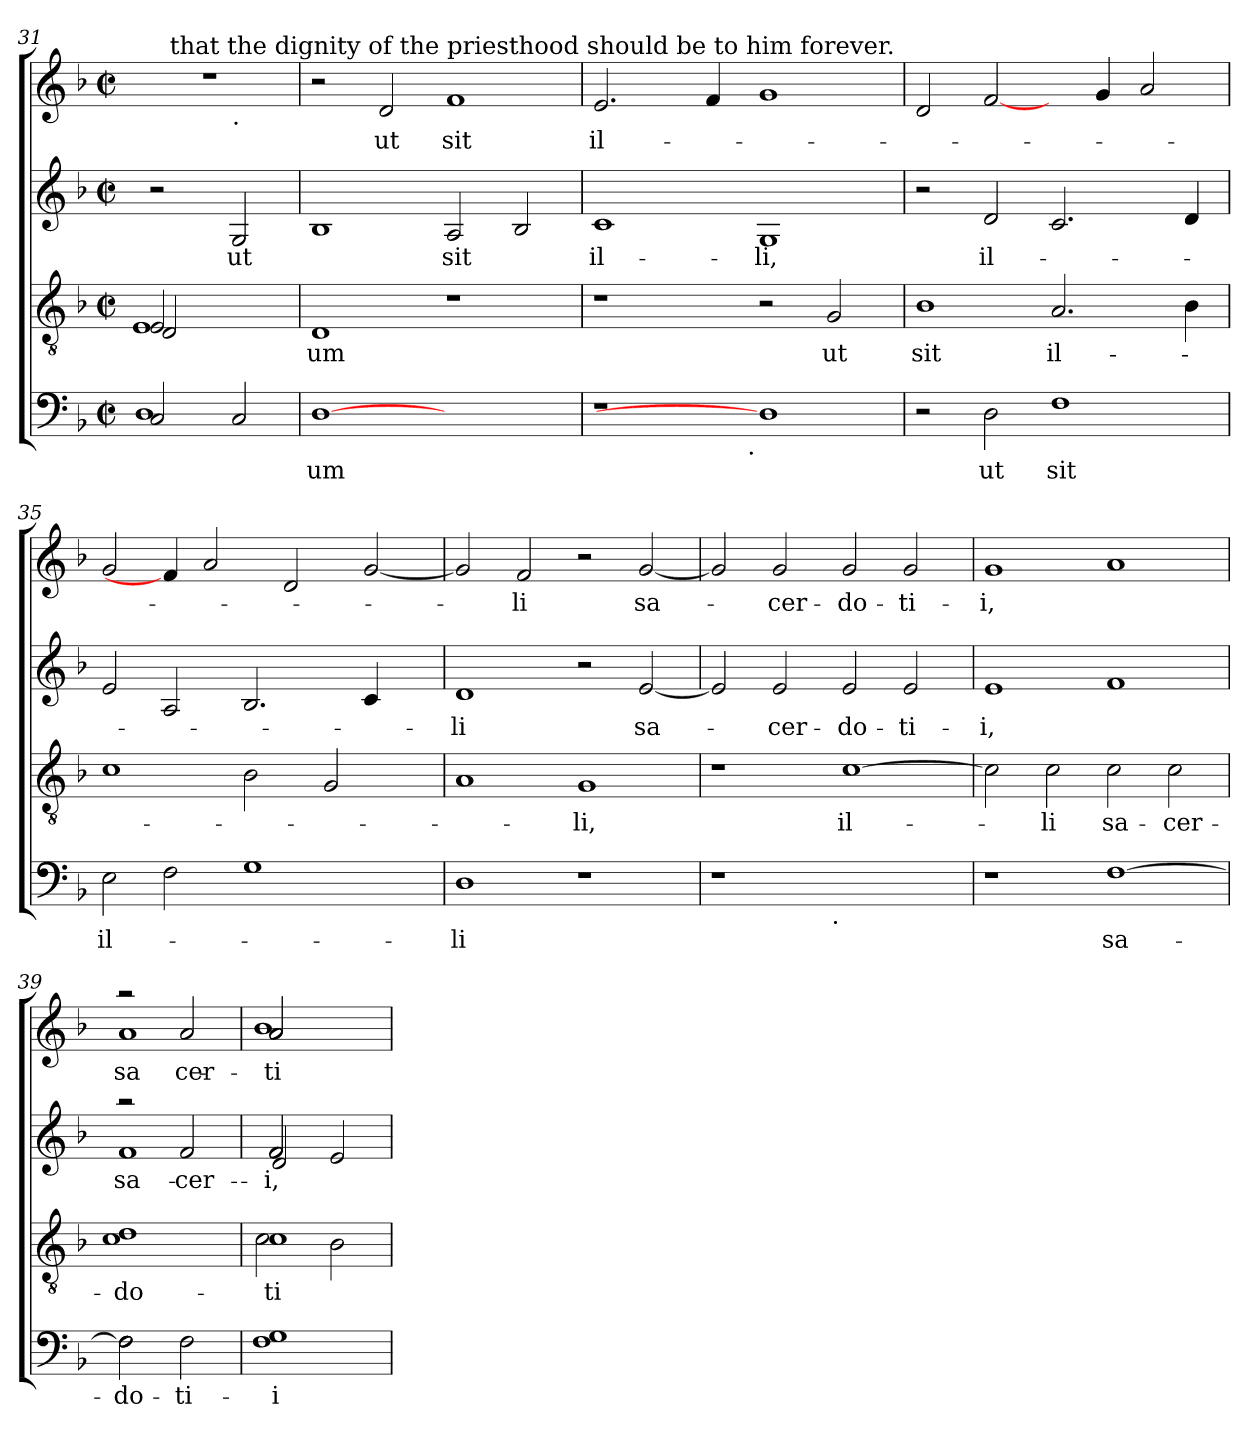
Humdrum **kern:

**kern	**text	**kern	**text	**kern	**text	**kern	**text
*part4	*part4	*part3	*part3	*part2	*part2	*part1	*part1
*staff4	*staff4	*staff3	*staff3	*staff2	*staff2	*staff1	*staff1
*clefF4	*	*clefGv2	*	*clefG2	*	*clefG2	*
*k[b-]	*	*k[b-]	*	*k[b-]	*	*k[b-]	*
*F:	*	*F:	*	*F:	*	*F:	*
*M2/2	*	*M2/2	*	*M2/2	*	*M2/2	*
*met(c|)	*	*met(c|)	*	*met(c|)	*	*met(c|)	*
=31	=31	=31	=31	=31	=31	=31	=31
*^	*	*^	*	*	*	*^	*
*	*	*	*	*^	*	*	*	*	*^	*
2C/	1D	.	2E/	2D/	1E	.	2r	.	1r	16ryy	2ryy	.
!	!	!	!	!	!	!	!	!	!	!LO:TX:a:t=that the dignity of the priesthood should be to him forever.	!	!
.	.	.	.	.	.	.	.	.	.	2...ryy	.	.
!	!	!	!	!	!	!	!	!	!	!	!LO:TX:b:t=.	!
!	!	!	!	!	!	!	!	!LO:LY:b	!	!	!	!
2C/	.	.	2ryy	2ryy	.	.	2G/	ut	.	.	2ryy	.
*v	*v	*	*	*	*	*	*	*	*	*	*	*
*	*	*	*v	*v	*	*	*	*	*	*	*
=32	=32	=32	=32	=32	=32	=32	=32	=32	=32	=32
!	!LO:LY:b	!	!	!LO:LY:b	!	!	!	!	!	!
*	*	*v	*v	*	*	*	*v	*v	*v	*
[1D	-um	1D	-um	1B-	.	2r	.
!	!	!	!	!	!	!	!LO:LY:b
.	.	.	.	.	.	2d/	ut
!	!	!	!	!	!LO:LY:b	!	!LO:LY:b
1ryy	.	1r	.	2A/	sit	1f	sit
.	.	.	.	2B-/	.	.	.
=33	=33	=33	=33	=33	=33	=33	=33
!	!	!	!	!	!LO:LY:b	!	!LO:LY:b
*^	*	*	*	*	*	*	*
1r	2ryy	.	1r	.	1c	il-	2.e/	il-
.	4...ryy	.	.	.	.	.	.	.
.	.	.	.	.	.	.	4f/	.
!	!LO:TX:b:t=.	!	!	!	!	!	!	!
.	1ryy	.	.	.	.	.	.	.
!	!	!	!	!	!	!LO:LY:b	!	!
1D]	.	.	2r	.	1G	-li,	1g	.
!	!	!	!	!LO:LY:b	!	!	!	!
.	.	.	2G/	ut	.	.	.	.
.	32ryy	.	.	.	.	.	.	.
=34	=34	=34	=34	=34	=34	=34	=34	=34
!	!	!	!	!LO:LY:b	!	!	!	!
*v	*v	*	*	*	*	*	*	*
2r	.	1B-	sit	2r	.	2d/	.
!	!LO:LY:b	!	!	!	!LO:LY:b	!	!
2D\	ut	.	.	2d/	il-	[2f/	.
!	!LO:LY:b	!	!LO:LY:b	!	!	!	!
1F	sit	2.A/	il-	2.c/	.	4ryy	.
.	.	.	.	.	.	4g/	.
.	.	.	.	.	.	2a/	.
.	.	4B-\	.	4d/	.	.	.
!!LO:LB:g=z
=35	=35	=35	=35	=35	=35	=35	=35
!	!LO:LY:b	!	!	!	!	!	!
2E\	il-	1c	.	2e/	.	2g/	.
2F\	.	.	.	2A/	.	4f/]	.
.	.	.	.	.	.	2a/	.
1G	.	2B-\	.	2.B-/	.	.	.
.	.	.	.	.	.	2d/	.
.	.	2G/	.	.	.	.	.
.	.	.	.	4c/	.	[<2g/	.
4ryy	.	4ryy	.	4ryy	.	.	.
=36	=36	=36	=36	=36	=36	=36	=36
!	!LO:LY:b	!	!	!	!LO:LY:b	!	!
1D	-li	1A	.	1d	-li	2g/]	.
!	!	!	!	!	!	!	!LO:LY:b
.	.	.	.	.	.	2f/	-li
!	!	!	!LO:LY:b	!	!	!	!
1r	.	1G	-li,	2r	.	2r	.
!	!	!	!	!	!LO:LY:b	!	!LO:LY:b
.	.	.	.	[<2e/	sa-	[<2g/	sa-
=37	=37	=37	=37	=37	=37	=37	=37
*^	*	*	*	*	*	*	*
1r	2ryy	.	1r	.	2e/]	.	2g/]	.
!	!	!	!	!	!	!LO:LY:b	!	!LO:LY:b
.	4...ryy	.	.	.	2e/	-cer-	2g/	-cer-
!	!LO:TX:b:t=.	!	!	!	!	!	!	!
.	1ryy	.	.	.	.	.	.	.
!	!	!	!	!LO:LY:b	!	!LO:LY:b	!	!LO:LY:b
1ryy	.	.	[>1c	il-	2e/	-do-	2g/	-do-
!	!	!	!	!	!	!LO:LY:b:rj	!	!LO:LY:b:rj
.	.	.	.	.	2e/	-ti-	2g/	-ti-
.	32ryy	.	.	.	.	.	.	.
=38	=38	=38	=38	=38	=38	=38	=38	=38
!	!	!	!	!	!	!LO:LY:b	!	!LO:LY:b
*v	*v	*	*	*	*	*	*	*
1r	.	2c\]	.	1e	-i,	1g	-i,
!	!	!	!LO:LY:b	!	!	!	!
.	.	2c\	-li	.	.	.	.
!	!LO:LY:b	!	!LO:LY:b	!	!	!	!
[>1F	sa-	2c\	sa-	1f	.	1a	.
!	!	!	!LO:LY:b:rj	!	!	!	!
.	.	2c\	-cer-	.	.	.	.
=39	=39	=39	=39	=39	=39	=39	=39
*^	*	*	*	*	*	*	*
!	!	!LO:LY:b	!	!	!	!	!	!
*	*^	*	*	*	*	*	*	*
!	!	!	!LO:LY:b	!	!LO:LY:b	!	!LO:LY:b	!	!LO:LY:b
*	*	*	*	*	*	*^	*	*^	*
2F\]	2F\	2F\	-do-	1c 1d	-do-	2raa	1f	-sa-	2raa	1a	-sa-
!	!	!	!LO:LY:b:rj	!	!	!	!	!LO:LY:b	!	!	!LO:LY:b
2F\	2ryy	2ryy	-ti-	.	.	2f/	.	cer-	2a/	.	cer-
*	*	*	*	*	*	*v	*v	*	*	*	*
*	*	*	*	*	*	*	*	*v	*v	*
=40	=40	=40	=40	=40	=40	=40	=40	=40	=40
!	!	!	!LO:LY:b:rj	!	!LO:LY:b	!	!LO:LY:b	!	!
*	*	*	*	*^	*	*^	*	*	*
!	!	!	!	!	!	!	!	!	!LO:LY:b:rj	!	!
*	*	*	*	*	*	*	*	*^	*	*	*
!	!	!	!	!	!	!	!	!	!	!LO:LY:b	!	!LO:LY:b
*	*	*	*	*	*	*	*	*	*	*	*^	*
!	!	!	!	!	!	!	!	!	!	!	!	!	!LO:LY:b
*	*	*	*	*	*	*	*	*	*	*	*	*^	*
!	!	!	!	!	!	!	!	!	!	!	!	!	!	!LO:LY:b:rj
*v	*v	*v	*	*	*	*	*	*	*	*	*	*	*	*
1F 1G	-i	1c	2c\	-ti-	2f/	2f/	2d/	-i,	2a/	1b-	2a/	ti-
.	.	.	2B-\	.	2e/	2ryy	2ryy	.	2ryy	.	2ryy	.
*	*	*v	*v	*	*	*	*	*	*v	*v	*v	*
*	*	*	*	*v	*v	*v	*	*	*
=	=	=	=	=	=	=	=
*-	*-	*-	*-	*-	*-	*-	*-
